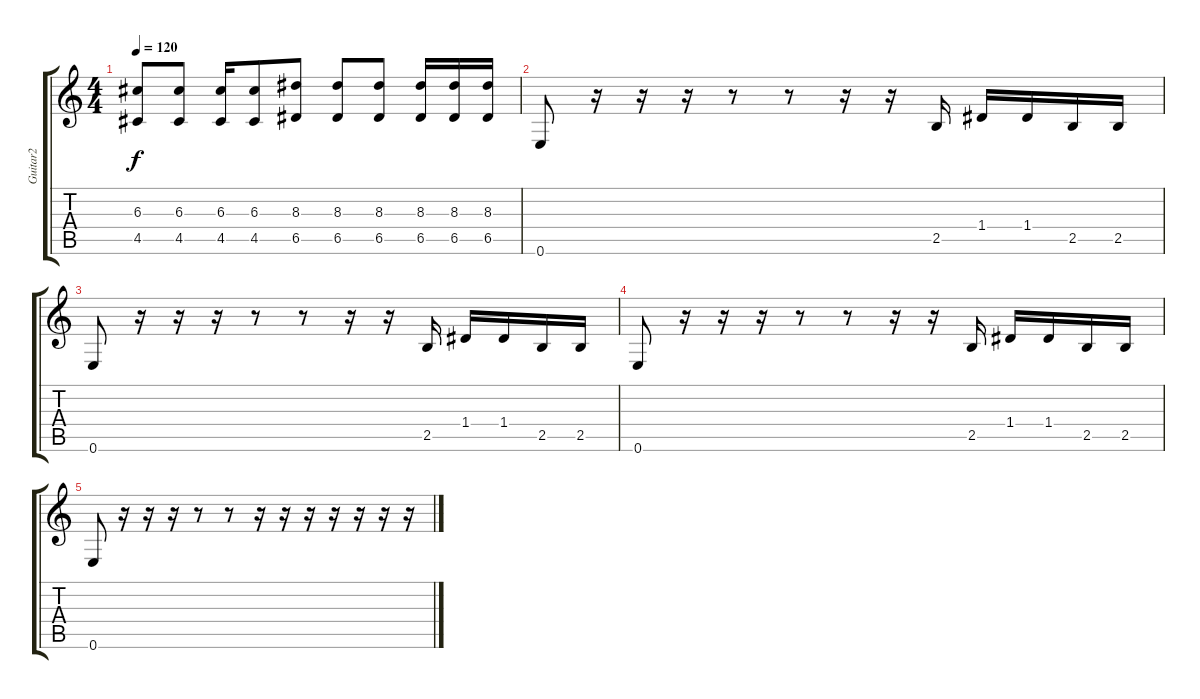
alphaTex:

\track ("Guitar2" "Guitar2") {instrument distortionguitar}
\staff {score tabs}
\tuning (E4 B3 G3 D3 A2 E2) {hide}
\ts (4 4)
\tempo 120
\clef g2
\ks c
(6.3 4.5).8{dy f} (6.3 4.5).8 (6.3 4.5).16 (6.3 4.5).8 (8.3 6.5).8 (8.3 6.5).8 (8.3 6.5).8 (8.3 6.5).16 (8.3 6.5).16 (8.3 6.5).16 |
0.6.8 r.16 r.16 r.16 r.8 r.8 r.16 r.16 2.5.16 1.4.16 1.4.16 2.5.16 2.5.16 |
0.6.8 r.16 r.16 r.16 r.8 r.8 r.16 r.16 2.5.16 1.4.16 1.4.16 2.5.16 2.5.16 |
0.6.8 r.16 r.16 r.16 r.8 r.8 r.16 r.16 2.5.16 1.4.16 1.4.16 2.5.16 2.5.16 |
0.6.8 r.16 r.16 r.16 r.8 r.8 r.16 r.16 r.16 r.16 r.16 r.16 r.16
